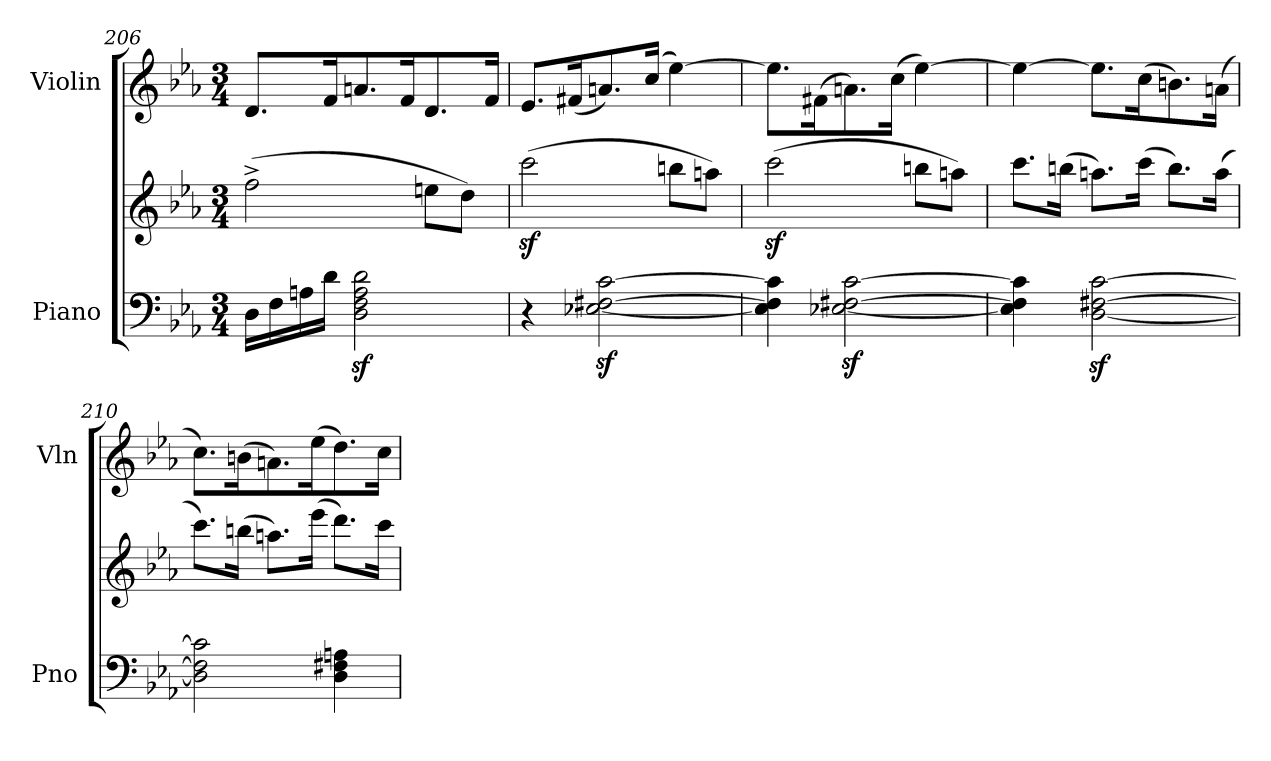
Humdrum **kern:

**kern	**kern	**kern
*part2	*part2	*part1
*staff3	*staff2	*staff1
*I"Piano	*	*I"Violin
*I'Pno	*	*I'Vln
*clefF4	*clefG2	*clefG2
*k[b-e-a-]	*k[b-e-a-]	*k[b-e-a-]
*M3/4	*M3/4	*M3/4
=206	=206	=206
16D\LL	(>2ff^\	8.d/L
16F\	.	.
16An\	.	.
16d\JJ	.	16f/K
2D\z< 2F\z< 2A\z< 2d\z<	.	8.an/
.	.	16f/K
.	8een\L	8.d/
.	8dd\J)	.
.	.	16f/Jk
=207	=207	=207
4r	(>2cccz<\	8.e-/L
.	.	(<16f#X/K
[2E-X\z< [2F#X\z< [2c\z<	.	8.an/)
.	.	(>16cc/Jk
.	8bbn\L	[4ee-\)
.	8aan\J)	.
=208	=208	=208
4E-\] 4F#\] 4c\]	(>2cccz<\	8.ee-\L]
.	.	(>16f#X\K
[2E-X\z< [2F#X\z< [2c\z<	.	8.an\)
.	.	(>16cc\Jk
.	8bbn\L	[4ee-\)
.	8aan\J)	.
!!LO:LB:g=z
=209	=209	=209
4E-\] 4F#\] 4c\]	8.ccc\L	4ee-\_
.	(>16bbn\Jk	.
[2D\z< [2F#X\z< [2c\z<	8.aan\L)	8.ee-\L]
.	(>16ccc\Jk	(>16cc\K
.	8.bb\L)	8.bn\)
.	(>16aa\Jk	(>16an\Jk
=210	=210	=210
2D\] 2F#\] 2c\]	8.ccc\L)	8.cc\L)
.	(>16bbn\Jk	(>16bn\K
.	8.aan\L)	8.an\)
.	(>16eee-\Jk	(>16ee-\K
4D\ 4F#X\ 4An\	8.ddd\L)	8.dd\)
.	16ccc\Jk	16cc\Jk
=	=	=
*-	*-	*-
